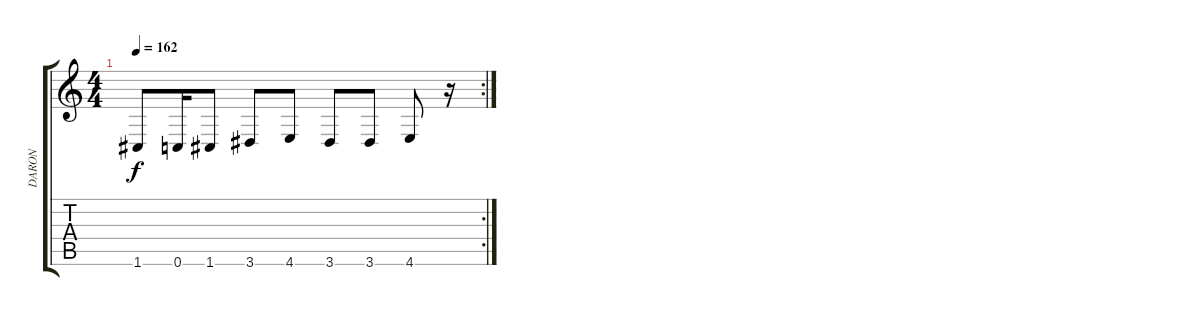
\track ("DARON" "DARON") {instrument distortionguitar}
\staff {score tabs}
\tuning (D4 A3 F3 C3 G2 C2) {hide}
\rc 2
\ts (4 4)
\tempo 162
\clef g2
\ks c
1.6.8{dy f} 0.6.16 1.6.8 3.6.8 4.6.8 3.6.8 3.6.8 4.6.8 r.16
